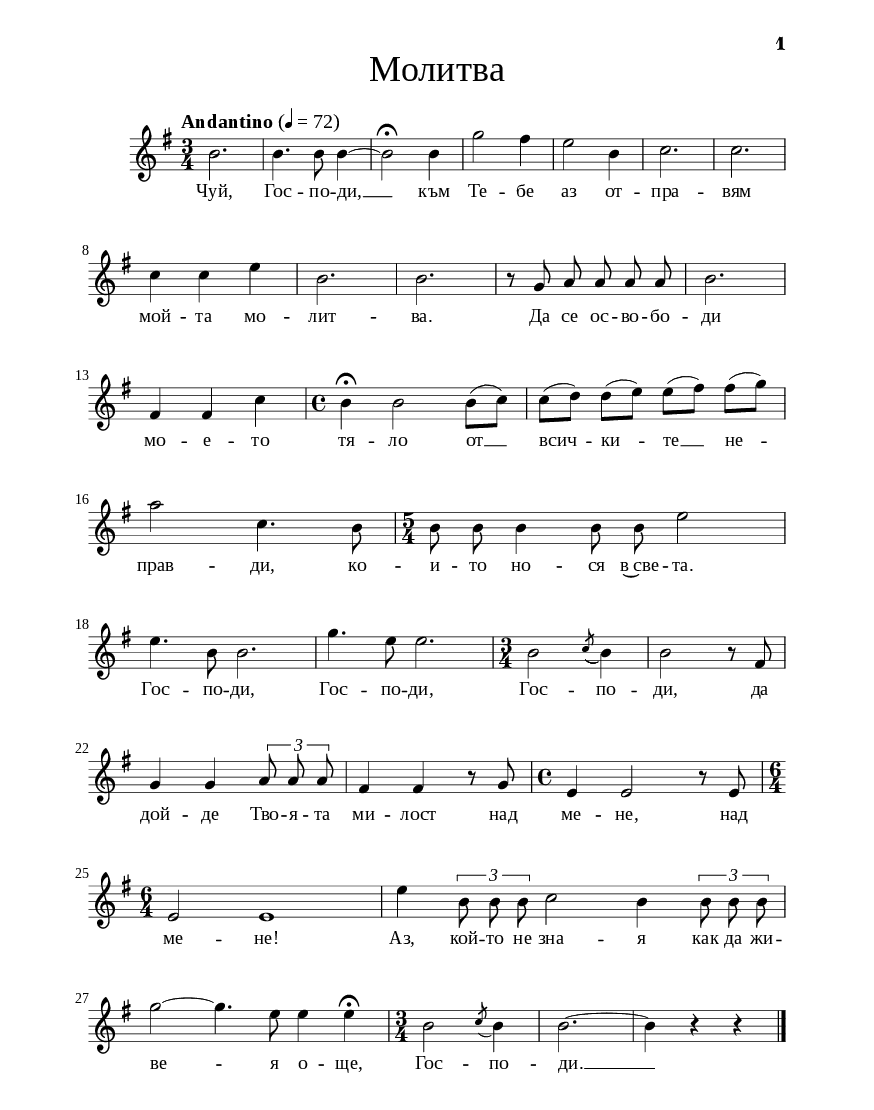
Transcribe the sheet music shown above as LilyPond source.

\version "2.24.4"

% include paper part and global functions
\include "include/globals.ily"

\bookpart {
  \label #'ref178
  \tocItem \markup "Молитва (Чуй, Господи)"
  \include "include/bookpart-paper.ily"
  \score {
    \include "include/score-layout.ily"

    \new Voice \absolute {
      \clef treble
      \key e \minor
      \time 3/4
      \tempoFunc "Andantino" 4 "72"
      \autoBeamOff

      b'2. | % 2
      b'4.  b'8  b'4 ~ | % 3
      b'2 ^\fermata  b'4 | % 4
      g''2  fis''4 | % 5
      e''2  b'4 | % 6
      c''2. | % 7
      c''2. \break | % 8
      c''4  c''4  e''4 | % 9
      b'2. |
      b'2. | % 11
      r8  g'8  a'8  a'8  a'8  a'8 | % 12
      b'2. \break | % 13
      fis'4  fis'4  c''4 | % 14
      \time 4/4  | % 14
      b'4 ^\fermata  b'2  b'8 ( [
      c''8 ) ] | % 15
      c''8 ( [  d''8 ) ]  d''8 ( [
      e''8 ) ]  e''8 ( [  fis''8 ) ]  fis''8 (
      [  g''8 ) ] \break | % 16
      a''2  c''4.  b'8 | % 17
      \time 5/4  | % 17
      b'8  b'8  b'4  b'8  b'8
      e''2 \break | % 18
      e''4.  b'8  b'2. | % 19
      g''4.  e''8  e''2. |
      \time 3/4  |
      b'2 \acciaccatura {  c''8 ( }  b'4 ) | % 21
      b'2 r8  fis'8 \break | % 22
      g'4  g'4
      \times 2/3  {
        a'8   a'8  a'8
      }
      | % 23
      fis'4  fis'4 r8  g'8 | % 24
      \time 4/4  | % 24
      e'4  e'2 r8  e'8 \break | % 25
      \time 6/4  | % 25
      e'2 e'1 | % 26
      e''4
      \tupletUp
      \times 2/3  {
        b'8   b'8  b'8
      }
      c''2  b'4
      \times 2/3  {
        b'8  b'8  b'8
      }
      \break | % 27
      g''2 ~  g''4.  e''8  e''4
      e''4 ^\fermata | % 28
      \time 3/4  | % 28
      b'2 \acciaccatura {  c''8 }  b'4 | % 29
      b'2. ~ |
      b'4 r4 r4 \bar "|."
    }


    \addlyrics {
      Чуй, Гос -- по -- ди, __  към Те --
      бе аз от -- пра -- вям мой -- та
      мо -- лит -- ва. Да се ос -- во --
      бо -- ди мо -- е -- то тя -- ло от __
      всич -- ки -- те __  не
      -- прав -- ди, ко -- и -- то но --
      ся в~све -- та. Гос -- по -- ди,
      Гос -- по -- ди, Гос -- по -- ди,
      да дой -- де Тво -- я -- та ми --
      лост над ме -- не, над ме -- не!
      Аз, кой -- то не зна -- я как да
      жи -- ве -- я о -- ще, Гос --
      по -- ди. __}

      \header {
        title = \titleFunc #'ref_desc_14 "Молитва" "Molitva"
      }


      \midi{}

    } % score

  }